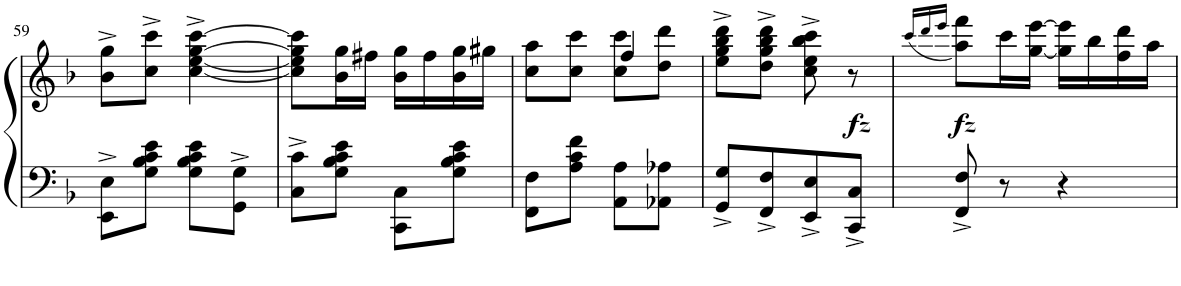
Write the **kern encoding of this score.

**kern	**kern	**dynam
*part1	*part1	*part1
*staff2	*staff1	*staff1/2
*I"Piano	*	*
*I'Pno.	*	*
!!LO:PB:g=z
*clefF4	*clefG2	*
*k[b-]	*k[b-]	*
*M2/4	*M2/4	*
=59	=59	=59
8EE\^ 8E\^L	8b-\^ 8gg\^L	.
8G\ 8B-\ 8c\ 8e\J	8cc\^ 8ccc\^J	.
8G\ 8B-\ 8c\ 8e\L	[4cc\^ [4ee\^ [4gg\^ [4ccc\^	.
8GG\^ 8G\^J	.	.
=60	=60	=60
8C\^ 8c\^L	8cc\] 8ee\] 8gg\] 8ccc\]L	.
8G\ 8B-\ 8c\ 8e\J	16b-\ 16gg\L	.
.	16ff#X\JJ	.
8CC\ 8C\L	16b-\ 16gg\LL	.
.	16ff#\	.
8G\ 8B-\ 8c\ 8e\J	16b-\ 16gg\	.
.	16gg#X\JJ	.
=61	=61	=61
*	*^	*
8FF\ 8F\L	8cc\ 8aa\L	4ryy	.
8A\ 8c\ 8f\J	8cc\ 8ccc\J	.	.
8AA\ 8A\L	8cc\ 8ccc\L	4ff/	.
8AA-X\ 8A-X\J	8dd\ 8ddd\J	.	.
*	*v	*v	*
=62	=62	=62
8GG/^ 8G/^L	8ee\^ 8gg\^ 8bb-\^ 8ddd\^L	.
8FF/^ 8F/^	8dd\^ 8gg\^ 8bb-\^ 8ddd\^J	.
8EE/^ 8E/^	8cc\^ 8ee\^ 8bb-\^ 8ccc\^	.
!	!	!LO:DY:b
8CC/^ 8C/^J	8r	fz
=63	=63	=63
.	(16qccc/LL	.
.	16qddd/	.
.	16qeee/JJ	.
!	!	!LO:DY:b
8FF/^ 8F/^	8aa\ 8fff\L)	fz
8r	16ccc\L	.
.	[16gg\ [16eee\JJ	.
4r	16gg\] 16eee\]LL	.
.	16bb-\	.
.	16ff\ 16ddd\	.
.	16aa\JJ	.
=	=	=
*-	*-	*-
